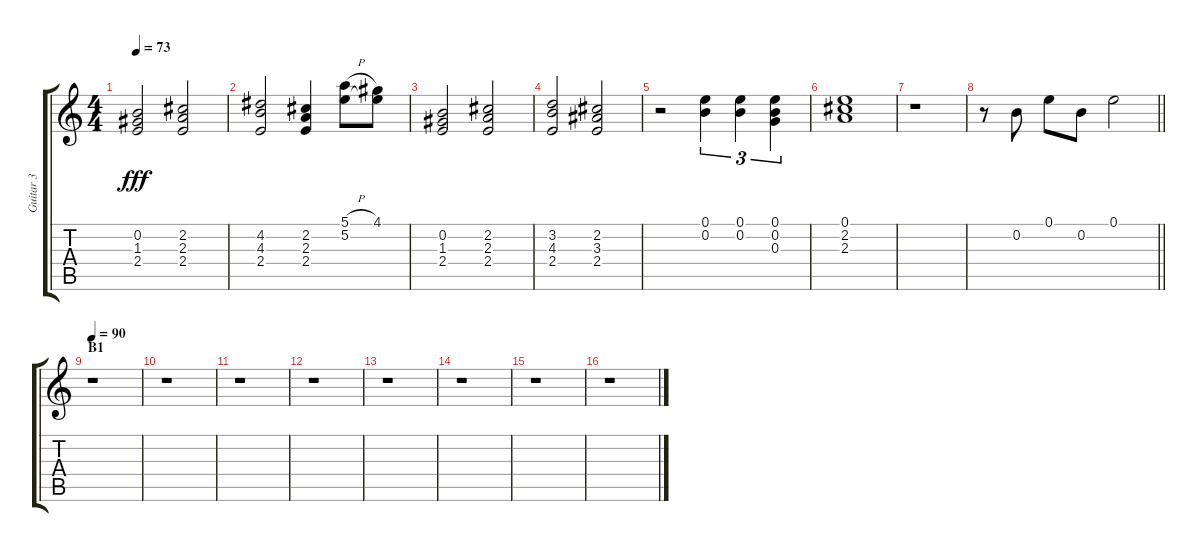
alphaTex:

\track ("Guitar 3" "Guitar 3") {instrument distortionguitar}
\staff {score tabs}
\tuning (E4 B3 G3 D3 A2 E2) {hide}
\ts (4 4)
\tempo 73
\clef g2
\ks c
(0.2 1.3 2.4).2{dy fff} (2.2 2.3 2.4).2 |
(4.2 4.3 2.4).2 (2.2 2.3 2.4).4 (5.1{h} 5.2).8 (4.1 5.2{t}).8 |
(0.2 1.3 2.4).2 (2.2 2.3 2.4).2 |
(3.2 4.3 2.4).2 (2.2 3.3 2.4).2 |
r.2 (0.1 0.2).4{tu (3 2)} (0.1 0.2).4{tu (3 2)} (0.1 0.2 0.3).4{tu (3 2)} |
(0.1 2.2 2.3).1 |
r.1 |
\barLineRight lightlight
r.8 0.2.8 0.1.8 0.2.8 0.1.2 |
\section ("" "B1")
\tempo 90
r.1 |
r.1 |
r.1 |
r.1 |
r.1 |
r.1 |
r.1 |
r.1
